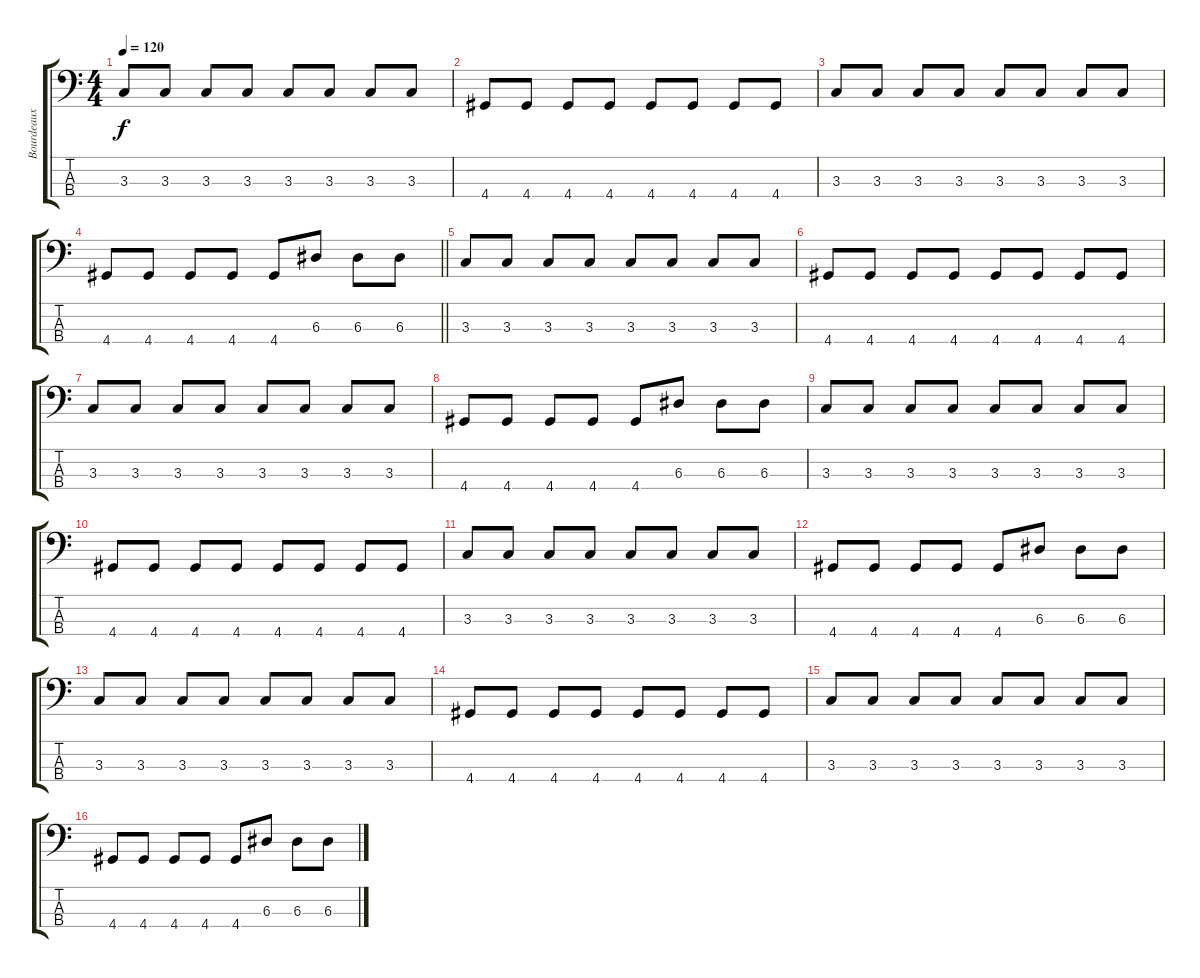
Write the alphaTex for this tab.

\track ("Bourdeaux" "Bourdeaux") {instrument electricbassfinger}
\staff {score tabs}
\tuning (G2 D2 A1 E1) {hide}
\ts (4 4)
\tempo 120
\clef f4
\ks c
3.3.8{dy f} 3.3.8 3.3.8 3.3.8 3.3.8 3.3.8 3.3.8 3.3.8 |
4.4.8 4.4.8 4.4.8 4.4.8 4.4.8 4.4.8 4.4.8 4.4.8 |
3.3.8 3.3.8 3.3.8 3.3.8 3.3.8 3.3.8 3.3.8 3.3.8 |
\barLineRight lightlight
4.4.8 4.4.8 4.4.8 4.4.8 4.4.8 6.3.8 6.3.8 6.3.8 |
3.3.8 3.3.8 3.3.8 3.3.8 3.3.8 3.3.8 3.3.8 3.3.8 |
4.4.8 4.4.8 4.4.8 4.4.8 4.4.8 4.4.8 4.4.8 4.4.8 |
3.3.8 3.3.8 3.3.8 3.3.8 3.3.8 3.3.8 3.3.8 3.3.8 |
4.4.8 4.4.8 4.4.8 4.4.8 4.4.8 6.3.8 6.3.8 6.3.8 |
3.3.8 3.3.8 3.3.8 3.3.8 3.3.8 3.3.8 3.3.8 3.3.8 |
4.4.8 4.4.8 4.4.8 4.4.8 4.4.8 4.4.8 4.4.8 4.4.8 |
3.3.8 3.3.8 3.3.8 3.3.8 3.3.8 3.3.8 3.3.8 3.3.8 |
4.4.8 4.4.8 4.4.8 4.4.8 4.4.8 6.3.8 6.3.8 6.3.8 |
3.3.8 3.3.8 3.3.8 3.3.8 3.3.8 3.3.8 3.3.8 3.3.8 |
4.4.8 4.4.8 4.4.8 4.4.8 4.4.8 4.4.8 4.4.8 4.4.8 |
3.3.8 3.3.8 3.3.8 3.3.8 3.3.8 3.3.8 3.3.8 3.3.8 |
4.4.8 4.4.8 4.4.8 4.4.8 4.4.8 6.3.8 6.3.8 6.3.8
